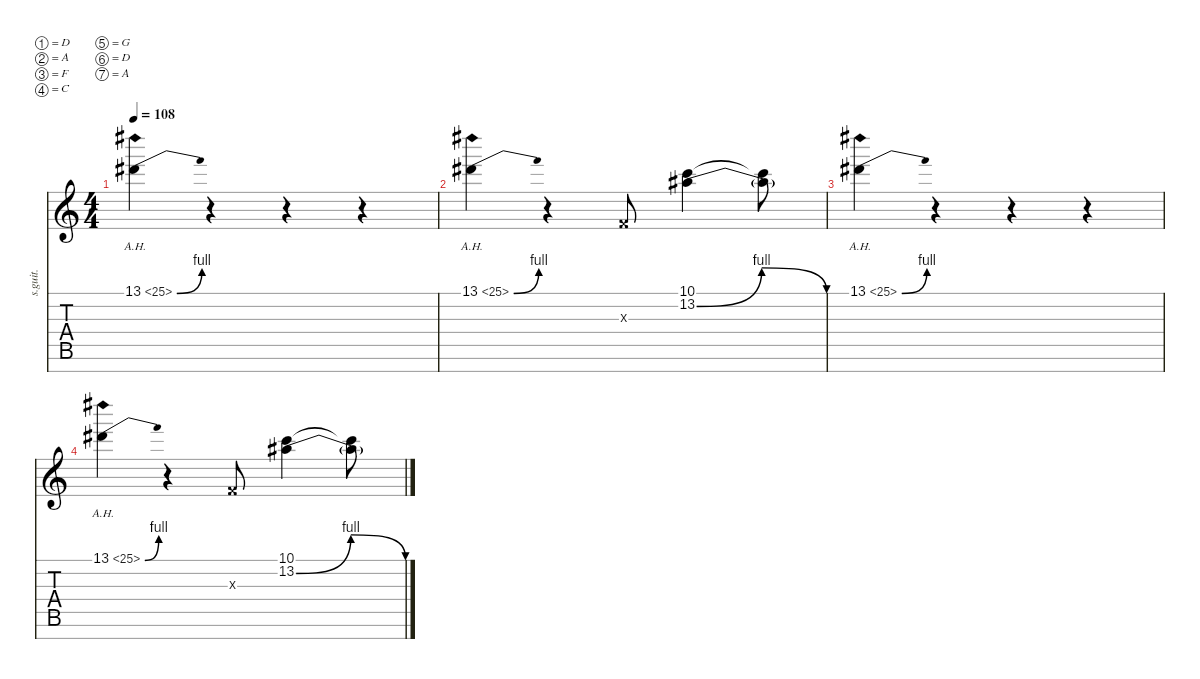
\defaultSystemsLayout 4
\hideDynamics
\bracketExtendMode nobrackets
\track ("Brian \"Head\" Welch" "s.guit.") {instrument distortionguitar}
\staff {score tabs}
\tuning (D4 A3 F3 C3 G2 D2 A1)
\ts (4 4)
\tempo 108
\clef g2
\ks c
13.1{be (bend 0 0 30 4) ah 12 acc #}.4{dy mf} r.4 r.4 r.4 |
13.1{be (bend 0 0 30 4) ah 12 acc #}.4{dy mp} r.4 0.3{x}.8{dy p} (10.1 13.2{be (bendrelease 0 0 15 4 15 4 60 0) acc #}).4 (10.1{t} 13.2{t acc #}).8{dy f} |
13.1{be (bend 0 0 30 4) ah 12 acc #}.4{dy p} r.4 r.4 r.4 |
13.1{be (bend 0 0 30 4) ah 12 acc #}.4{dy pp} r.4 0.3{x}.8{dy ppp} (10.1 13.2{be (bendrelease 0 0 15 4 15 4 60 0) acc #}).4 (10.1{t} 13.2{t acc #}).8{dy f}
